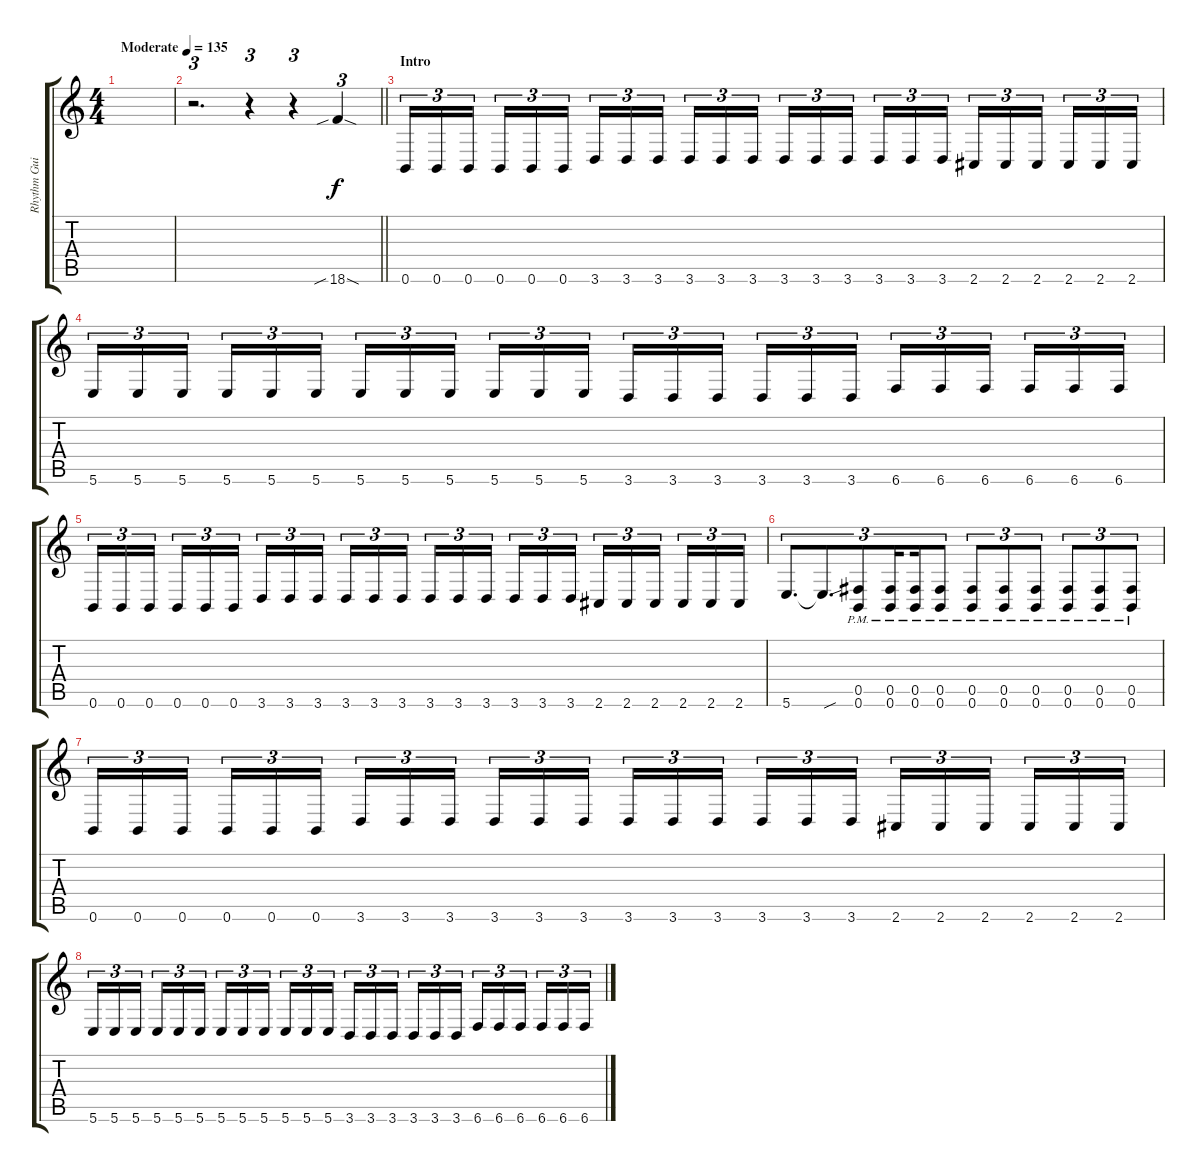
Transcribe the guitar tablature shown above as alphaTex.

\track ("Rhythm Guitar 1" "Rhythm Gui") {instrument distortionguitar}
\staff {score tabs}
\tuning (Db4 Ab3 E3 B2 Gb2 B1) {hide}
\ts (4 4)
\tempo (135 "Moderate")
\clef g2
\ks c
|
\barLineRight lightlight
r.2{d tu (3 2)} r.4{tu (3 2)} r.4{tu (3 2)} 18.6{sib sod}.4{tu (3 2)} |
\section ("" "Intro")
0.6.16{tu (3 2)} 0.6.16{tu (3 2)} 0.6.16{tu (3 2) beam splitsecondary} 0.6.16{tu (3 2)} 0.6.16{tu (3 2)} 0.6.16{tu (3 2)} 3.6.16{tu (3 2)} 3.6.16{tu (3 2)} 3.6.16{tu (3 2) beam splitsecondary} 3.6.16{tu (3 2)} 3.6.16{tu (3 2)} 3.6.16{tu (3 2)} 3.6.16{tu (3 2)} 3.6.16{tu (3 2)} 3.6.16{tu (3 2) beam splitsecondary} 3.6.16{tu (3 2)} 3.6.16{tu (3 2)} 3.6.16{tu (3 2)} 2.6.16{tu (3 2)} 2.6.16{tu (3 2)} 2.6.16{tu (3 2) beam splitsecondary} 2.6.16{tu (3 2)} 2.6.16{tu (3 2)} 2.6.16{tu (3 2)} |
5.6.16{tu (3 2)} 5.6.16{tu (3 2)} 5.6.16{tu (3 2) beam splitsecondary} 5.6.16{tu (3 2)} 5.6.16{tu (3 2)} 5.6.16{tu (3 2)} 5.6.16{tu (3 2)} 5.6.16{tu (3 2)} 5.6.16{tu (3 2) beam splitsecondary} 5.6.16{tu (3 2)} 5.6.16{tu (3 2)} 5.6.16{tu (3 2)} 3.6.16{tu (3 2)} 3.6.16{tu (3 2)} 3.6.16{tu (3 2) beam splitsecondary} 3.6.16{tu (3 2)} 3.6.16{tu (3 2)} 3.6.16{tu (3 2)} 6.6.16{tu (3 2)} 6.6.16{tu (3 2)} 6.6.16{tu (3 2) beam splitsecondary} 6.6.16{tu (3 2)} 6.6.16{tu (3 2)} 6.6.16{tu (3 2)} |
0.6.16{tu (3 2)} 0.6.16{tu (3 2)} 0.6.16{tu (3 2) beam splitsecondary} 0.6.16{tu (3 2)} 0.6.16{tu (3 2)} 0.6.16{tu (3 2)} 3.6.16{tu (3 2)} 3.6.16{tu (3 2)} 3.6.16{tu (3 2) beam splitsecondary} 3.6.16{tu (3 2)} 3.6.16{tu (3 2)} 3.6.16{tu (3 2)} 3.6.16{tu (3 2)} 3.6.16{tu (3 2)} 3.6.16{tu (3 2) beam splitsecondary} 3.6.16{tu (3 2)} 3.6.16{tu (3 2)} 3.6.16{tu (3 2)} 2.6.16{tu (3 2)} 2.6.16{tu (3 2)} 2.6.16{tu (3 2) beam splitsecondary} 2.6.16{tu (3 2)} 2.6.16{tu (3 2)} 2.6.16{tu (3 2)} |
5.6.8{d tu (3 2)} 5.6{sou t}.8{d tu (3 2)} (0.5{pm} 0.6{pm}).8{tu (3 2)} (0.5{pm} 0.6{pm}).16{tu (3 2) beam splitsecondary} (0.5{pm} 0.6{pm}).16{tu (3 2)} (0.5{pm} 0.6{pm}).8{tu (3 2)} (0.5{pm} 0.6{pm}).8{tu (3 2)} (0.5{pm} 0.6{pm}).8{tu (3 2)} (0.5{pm} 0.6{pm}).8{tu (3 2)} (0.5{pm} 0.6{pm}).8{tu (3 2)} (0.5{pm} 0.6{pm}).8{tu (3 2)} (0.5{pm} 0.6{pm}).8{tu (3 2)} |
0.6.16{tu (3 2)} 0.6.16{tu (3 2)} 0.6.16{tu (3 2) beam splitsecondary} 0.6.16{tu (3 2)} 0.6.16{tu (3 2)} 0.6.16{tu (3 2)} 3.6.16{tu (3 2)} 3.6.16{tu (3 2)} 3.6.16{tu (3 2) beam splitsecondary} 3.6.16{tu (3 2)} 3.6.16{tu (3 2)} 3.6.16{tu (3 2)} 3.6.16{tu (3 2)} 3.6.16{tu (3 2)} 3.6.16{tu (3 2) beam splitsecondary} 3.6.16{tu (3 2)} 3.6.16{tu (3 2)} 3.6.16{tu (3 2)} 2.6.16{tu (3 2)} 2.6.16{tu (3 2)} 2.6.16{tu (3 2) beam splitsecondary} 2.6.16{tu (3 2)} 2.6.16{tu (3 2)} 2.6.16{tu (3 2)} |
5.6.16{tu (3 2)} 5.6.16{tu (3 2)} 5.6.16{tu (3 2) beam splitsecondary} 5.6.16{tu (3 2)} 5.6.16{tu (3 2)} 5.6.16{tu (3 2)} 5.6.16{tu (3 2)} 5.6.16{tu (3 2)} 5.6.16{tu (3 2) beam splitsecondary} 5.6.16{tu (3 2)} 5.6.16{tu (3 2)} 5.6.16{tu (3 2)} 3.6.16{tu (3 2)} 3.6.16{tu (3 2)} 3.6.16{tu (3 2) beam splitsecondary} 3.6.16{tu (3 2)} 3.6.16{tu (3 2)} 3.6.16{tu (3 2)} 6.6.16{tu (3 2)} 6.6.16{tu (3 2)} 6.6.16{tu (3 2) beam splitsecondary} 6.6.16{tu (3 2)} 6.6.16{tu (3 2)} 6.6.16{tu (3 2)}
